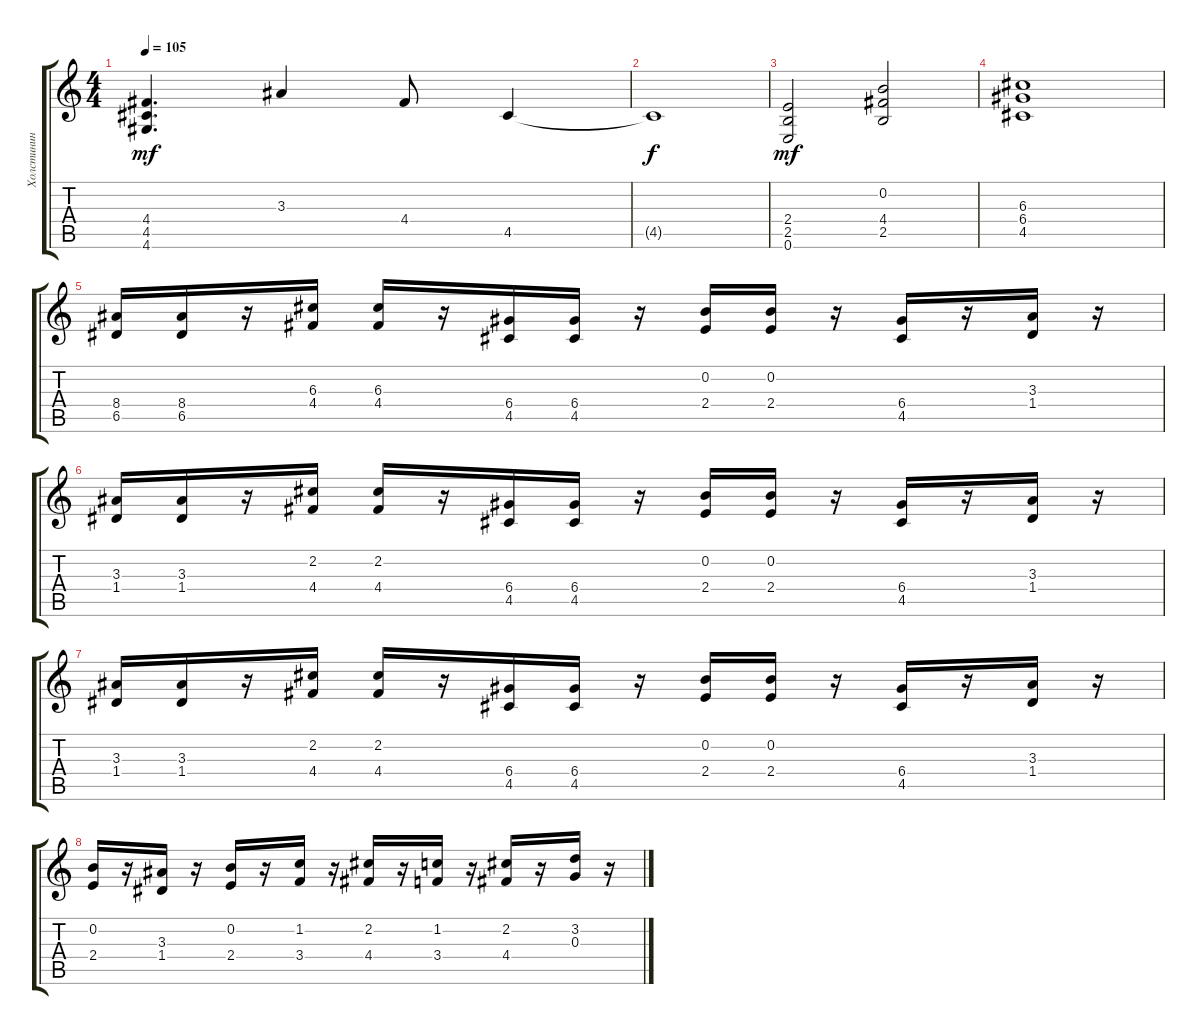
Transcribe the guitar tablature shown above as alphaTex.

\track ("Холстинин" "Холстинин") {instrument distortionguitar}
\staff {score tabs}
\tuning (E4 B3 G3 D3 A2 E2) {hide}
\ts (4 4)
\tempo 105
\clef g2
\ks c
(4.4 4.5 4.6).4{d dy mf} 3.3.4 4.4.8 4.5.4 |
4.5{t}.1{dy f} |
(2.4 2.5 0.6).2{dy mf} (0.2 4.4 2.5).2 |
(6.3 6.4 4.5).1 |
(8.4 6.5).16 (8.4 6.5).16 r.16 (6.3 4.4).16 (6.3 4.4).16 r.16 (6.4 4.5).16 (6.4 4.5).16 r.16 (0.2 2.4).16 (0.2 2.4).16 r.16 (6.4 4.5).16 r.16 (3.3 1.4).16 r.16 |
(3.3 1.4).16 (3.3 1.4).16 r.16 (2.2 4.4).16 (2.2 4.4).16 r.16 (6.4 4.5).16 (6.4 4.5).16 r.16 (0.2 2.4).16 (0.2 2.4).16 r.16 (6.4 4.5).16 r.16 (3.3 1.4).16 r.16 |
(3.3 1.4).16 (3.3 1.4).16 r.16 (2.2 4.4).16 (2.2 4.4).16 r.16 (6.4 4.5).16 (6.4 4.5).16 r.16 (0.2 2.4).16 (0.2 2.4).16 r.16 (6.4 4.5).16 r.16 (3.3 1.4).16 r.16 |
(0.2 2.4).16 r.16 (3.3 1.4).16 r.16 (0.2 2.4).16 r.16 (1.2 3.4).16 r.16 (2.2 4.4).16 r.16 (1.2 3.4).16 r.16 (2.2 4.4).16 r.16 (3.2 0.3).16 r.16
